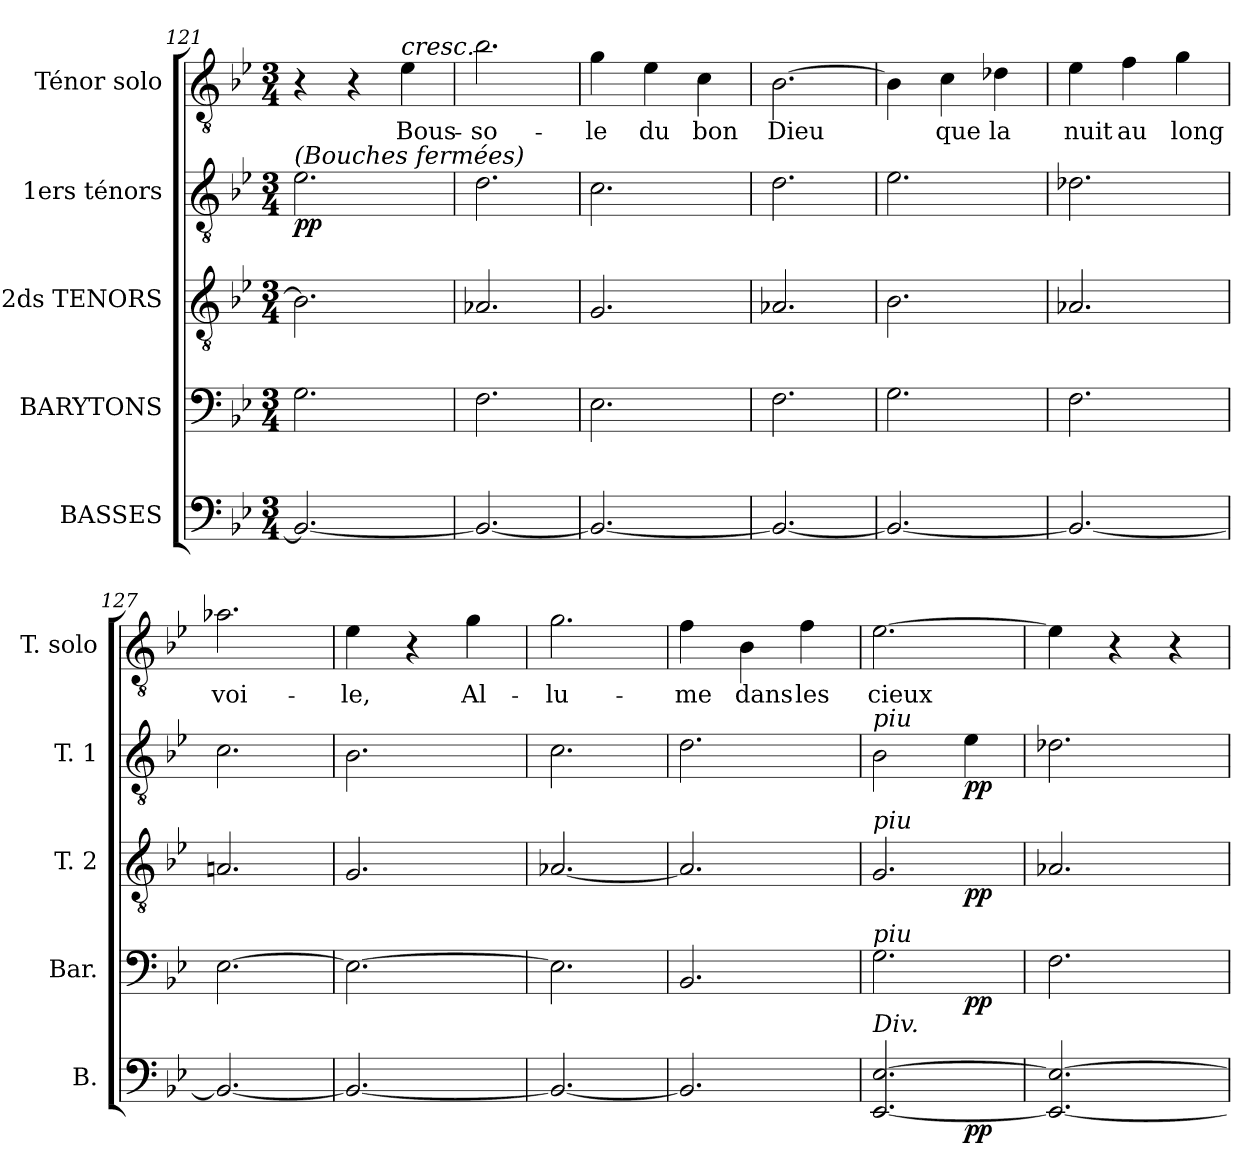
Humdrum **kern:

**kern	**dynam	**kern	**dynam	**kern	**dynam	**kern	**dynam	**kern	**text
*part5	*part5	*part4	*part4	*part3	*part3	*part2	*part2	*part1	*part1
*staff5	*staff5	*staff4	*staff4	*staff3	*staff3	*staff2	*staff2	*staff1	*staff1
*I"BASSES	*	*I"BARYTONS	*	*I"2ds TENORS	*	*I"1ers ténors	*	*I"Ténor solo	*
*I'B.	*	*I'Bar.	*	*I'T. 2	*	*I'T. 1	*	*I'T. solo	*
*clefF4	*	*clefF4	*	*clefGv2	*	*clefGv2	*	*clefGv2	*
*	*	*	*	*ITrd7c12	*	*ITrd7c12	*	*ITrd7c12	*
*k[b-e-]	*	*k[b-e-]	*	*k[b-e-]	*	*k[b-e-]	*	*k[b-e-]	*
*M3/4	*	*M3/4	*	*M3/4	*	*M3/4	*	*M3/4	*
=121	=121	=121	=121	=121	=121	=121	=121	=121	=121
!	!	!	!	!	!	!LO:TX:i:t=(Bouches fermées)	!	!	!
2.BB-/_	.	2.G\	.	2.BB-\]	.	2.E-\	pp	4r	.
.	.	.	.	.	.	.	.	4r	.
!	!	!	!	!	!	!	!	!LO:TX:i:t=cresc.	!
.	.	.	.	.	.	.	.	4E-\	Bous-
=122	=122	=122	=122	=122	=122	=122	=122	=122	=122
2.BB-/_	.	2.F\	.	2.AA-X/	.	2.D\	.	2.B-\	-so-
!!LO:LB:g=z
=123	=123	=123	=123	=123	=123	=123	=123	=123	=123
2.BB-/_	.	2.E-\	.	2.GG/	.	2.C\	.	4G\	-le
.	.	.	.	.	.	.	.	4E-\	du
.	.	.	.	.	.	.	.	4C\	bon
=124	=124	=124	=124	=124	=124	=124	=124	=124	=124
2.BB-/_	.	2.F\	.	2.AA-X/	.	2.D\	.	[2.BB-\	Dieu
=125	=125	=125	=125	=125	=125	=125	=125	=125	=125
2.BB-/_	.	2.G\	.	2.BB-\	.	2.E-\	.	4BB-\]	.
.	.	.	.	.	.	.	.	4C\	que
.	.	.	.	.	.	.	.	4D-X\	la
=126	=126	=126	=126	=126	=126	=126	=126	=126	=126
2.BB-/_	.	2.F\	.	2.AA-X/	.	2.D-X\	.	4E-\	nuit
.	.	.	.	.	.	.	.	4F\	au
.	.	.	.	.	.	.	.	4G\	long
=127	=127	=127	=127	=127	=127	=127	=127	=127	=127
2.BB-/_	.	[2.E-\	.	2.AAn/	.	2.C\	.	2.A-X\	voi-
=128	=128	=128	=128	=128	=128	=128	=128	=128	=128
2.BB-/_	.	2.E-\_	.	2.GG/	.	2.BB-\	.	4E-\	-le,
.	.	.	.	.	.	.	.	4r	.
.	.	.	.	.	.	.	.	4G\	Al-
=129	=129	=129	=129	=129	=129	=129	=129	=129	=129
2.BB-/_	.	2.E-\]	.	[2.AA-X/	.	2.C\	.	2.G\	-lu-
!!LO:LB:g=z
=130	=130	=130	=130	=130	=130	=130	=130	=130	=130
2.BB-/]	.	2.BB-/	.	2.AA-/]	.	2.D\	.	4F\	-me
.	.	.	.	.	.	.	.	4BB-\	dans
.	.	.	.	.	.	.	.	4F\	les
=131	=131	=131	=131	=131	=131	=131	=131	=131	=131
*^	*	*^	*	*^	*	*	*	*	*
!	!	!	!	!	!	!	!	!	!LO:TX:i:t=piu	!	!	!
!	!	!	!	!	!	!LO:TX:i:t=piu	!	!	!	!	!	!
!	!	!	!LO:TX:i:t=piu	!	!	!	!	!	!	!	!	!
!LO:TX:i:t=Div.	!	!	!	!	!	!	!	!	!	!	!	!
[2.EE-/ [2.E-/	2ryy	.	2.G\	2ryy	.	2.GG/	2ryy	.	2BB-\	.	[2.E-\	cieux
.	4ryy	pp	.	4ryy	pp	.	4ryy	pp	4E-\	pp	.	.
*v	*v	*	*	*	*	*v	*v	*	*	*	*	*
*	*	*v	*v	*	*	*	*	*	*	*
=132	=132	=132	=132	=132	=132	=132	=132	=132	=132
2.EE-_/ 2.E-_/	.	2.F\	.	2.AA-X/	.	2.D-X\	.	4E-\]	.
.	.	.	.	.	.	.	.	4r	.
.	.	.	.	.	.	.	.	4r	.
=	=	=	=	=	=	=	=	=	=
*-	*-	*-	*-	*-	*-	*-	*-	*-	*-
